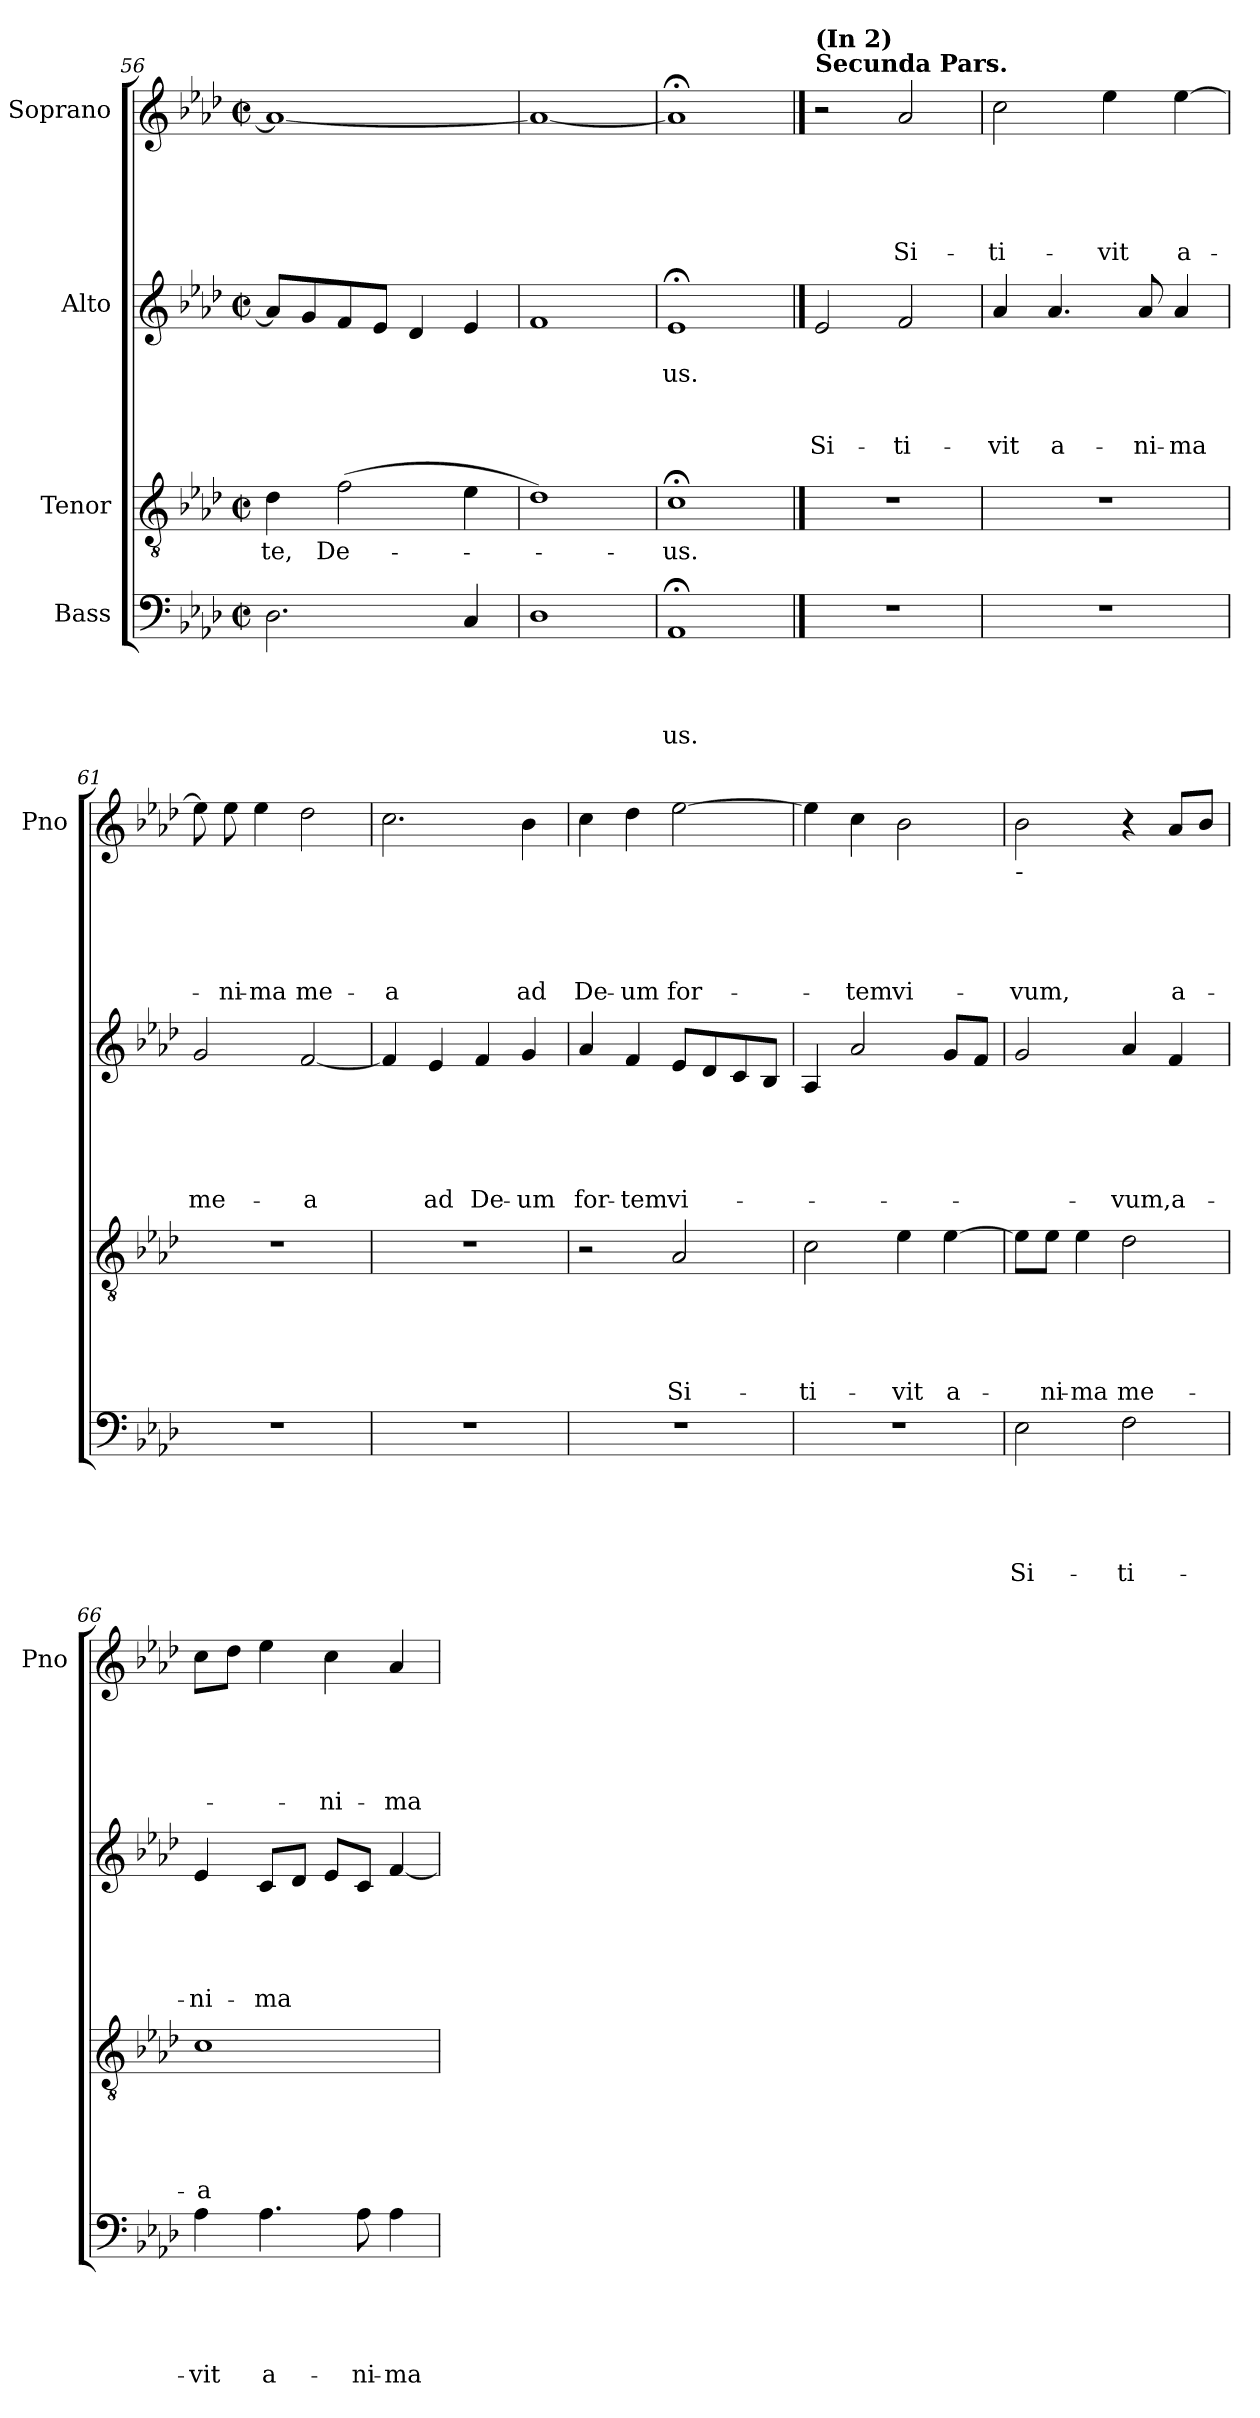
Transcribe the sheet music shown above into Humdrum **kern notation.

**kern	**text	**text	**text	**text	**text	**kern	**text	**text	**text	**text	**text	**kern	**text	**text	**text	**text	**text	**kern	**text	**text	**text	**text	**text
*part4	*part4	*part4	*part4	*part4	*part4	*part3	*part3	*part3	*part3	*part3	*part3	*part2	*part2	*part2	*part2	*part2	*part2	*part1	*part1	*part1	*part1	*part1	*part1
*staff4	*staff4	*staff4	*staff4	*staff4	*staff4	*staff3	*staff3	*staff3	*staff3	*staff3	*staff3	*staff2	*staff2	*staff2	*staff2	*staff2	*staff2	*staff1	*staff1	*staff1	*staff1	*staff1	*staff1
*I"Bass	*	*	*	*	*	*I"Tenor	*	*	*	*	*	*I"Alto	*	*	*	*	*	*I"Soprano	*	*	*	*	*
*	*	*	*	*	*	*	*	*	*	*	*	*	*	*	*	*	*	*I'Pno	*	*	*	*	*
!!LO:LB:g=z
*clefF4	*	*	*	*	*	*clefGv2	*	*	*	*	*	*clefG2	*	*	*	*	*	*clefG2	*	*	*	*	*
*k[b-e-a-d-]	*	*	*	*	*	*k[b-e-a-d-]	*	*	*	*	*	*k[b-e-a-d-]	*	*	*	*	*	*k[b-e-a-d-]	*	*	*	*	*
*A-:	*	*	*	*	*	*A-:	*	*	*	*	*	*A-:	*	*	*	*	*	*A-:	*	*	*	*	*
*M2/2	*	*	*	*	*	*M2/2	*	*	*	*	*	*M2/2	*	*	*	*	*	*M2/2	*	*	*	*	*
*met(c|)	*	*	*	*	*	*met(c|)	*	*	*	*	*	*met(c|)	*	*	*	*	*	*met(c|)	*	*	*	*	*
=56	=56	=56	=56	=56	=56	=56	=56	=56	=56	=56	=56	=56	=56	=56	=56	=56	=56	=56	=56	=56	=56	=56	=56
2.D-\	.	.	.	.	.	4d-\	te,	.	.	.	.	8a-/L]	.	.	.	.	.	1a-_	.	.	.	.	.
.	.	.	.	.	.	.	.	.	.	.	.	8g/	.	.	.	.	.	.	.	.	.	.	.
.	.	.	.	.	.	(2f\	De-	.	.	.	.	8f/	.	.	.	.	.	.	.	.	.	.	.
.	.	.	.	.	.	.	.	.	.	.	.	8e-/J	.	.	.	.	.	.	.	.	.	.	.
.	.	.	.	.	.	.	.	.	.	.	.	4d-/	.	.	.	.	.	.	.	.	.	.	.
4C/	.	.	.	.	.	4e-\	.	.	.	.	.	4e-/	.	.	.	.	.	.	.	.	.	.	.
=57	=57	=57	=57	=57	=57	=57	=57	=57	=57	=57	=57	=57	=57	=57	=57	=57	=57	=57	=57	=57	=57	=57	=57
1D-	.	.	.	.	.	1d-)	.	.	.	.	.	1f	.	.	.	.	.	1a-_	.	.	.	.	.
=58	=58	=58	=58	=58	=58	=58	=58	=58	=58	=58	=58	=58	=58	=58	=58	=58	=58	=58	=58	=58	=58	=58	=58
1AA-;<	.	.	.	-us.	.	1c;<	-us.	.	.	.	.	1e-;<	.	-us.	.	.	.	1a-;<]	.	.	.	.	.
==59	==59	==59	==59	==59	==59	==59	==59	==59	==59	==59	==59	==59	==59	==59	==59	==59	==59	==59	==59	==59	==59	==59	==59
!	!	!	!	!	!	!	!	!	!	!	!	!	!	!	!	!	!	!LO:TX:a:B:t=Secunda Pars.	!	!	!	!	!
!	!	!	!	!	!	!	!	!	!	!	!	!	!	!	!	!	!	!LO:TX:a:B:t=(In 2)	!	!	!	!	!
1r	.	.	.	.	.	1r	.	.	.	.	.	2e-/	.	.	.	.	Si-	2r	.	.	.	.	.
.	.	.	.	.	.	.	.	.	.	.	.	2f/	.	.	.	.	-ti-	2a-/	.	.	.	.	Si-
=60	=60	=60	=60	=60	=60	=60	=60	=60	=60	=60	=60	=60	=60	=60	=60	=60	=60	=60	=60	=60	=60	=60	=60
1r	.	.	.	.	.	1r	.	.	.	.	.	4a-/	.	.	.	.	-vit	2cc\	.	.	.	.	-ti-
.	.	.	.	.	.	.	.	.	.	.	.	4.a-/	.	.	.	.	a-	.	.	.	.	.	.
.	.	.	.	.	.	.	.	.	.	.	.	.	.	.	.	.	.	4ee-\	.	.	.	.	-vit
.	.	.	.	.	.	.	.	.	.	.	.	8a-/	.	.	.	.	-ni-	.	.	.	.	.	.
.	.	.	.	.	.	.	.	.	.	.	.	4a-/	.	.	.	.	-ma	[4ee-\	.	.	.	.	a-
=61	=61	=61	=61	=61	=61	=61	=61	=61	=61	=61	=61	=61	=61	=61	=61	=61	=61	=61	=61	=61	=61	=61	=61
1r	.	.	.	.	.	1r	.	.	.	.	.	2g/	.	.	.	.	me-	8ee-\]	.	.	.	.	.
.	.	.	.	.	.	.	.	.	.	.	.	.	.	.	.	.	.	8ee-\	.	.	.	.	-ni-
.	.	.	.	.	.	.	.	.	.	.	.	.	.	.	.	.	.	4ee-\	.	.	.	.	-ma
.	.	.	.	.	.	.	.	.	.	.	.	[2f/	.	.	.	.	-a	2dd-\	.	.	.	.	me-
=62	=62	=62	=62	=62	=62	=62	=62	=62	=62	=62	=62	=62	=62	=62	=62	=62	=62	=62	=62	=62	=62	=62	=62
1r	.	.	.	.	.	1r	.	.	.	.	.	4f/]	.	.	.	.	.	2.cc\	.	.	.	.	-a
.	.	.	.	.	.	.	.	.	.	.	.	4e-/	.	.	.	.	ad	.	.	.	.	.	.
.	.	.	.	.	.	.	.	.	.	.	.	4f/	.	.	.	.	De-	.	.	.	.	.	.
.	.	.	.	.	.	.	.	.	.	.	.	4g/	.	.	.	.	-um	4b-\	.	.	.	.	ad
!!LO:LB:g=z
=63	=63	=63	=63	=63	=63	=63	=63	=63	=63	=63	=63	=63	=63	=63	=63	=63	=63	=63	=63	=63	=63	=63	=63
1r	.	.	.	.	.	2r	.	.	.	.	.	4a-/	.	.	.	.	for-	4cc\	.	.	.	.	De-
.	.	.	.	.	.	.	.	.	.	.	.	4f/	.	.	.	.	-tem	4dd-\	.	.	.	.	-um
.	.	.	.	.	.	2A-/	.	.	.	.	Si-	8e-/L	.	.	.	.	vi-	[2ee-\	.	.	.	.	for-
.	.	.	.	.	.	.	.	.	.	.	.	8d-/	.	.	.	.	.	.	.	.	.	.	.
.	.	.	.	.	.	.	.	.	.	.	.	8c/	.	.	.	.	.	.	.	.	.	.	.
.	.	.	.	.	.	.	.	.	.	.	.	8B-/J	.	.	.	.	.	.	.	.	.	.	.
=64	=64	=64	=64	=64	=64	=64	=64	=64	=64	=64	=64	=64	=64	=64	=64	=64	=64	=64	=64	=64	=64	=64	=64
1r	.	.	.	.	.	2c\	.	.	.	.	-ti-	4A-/	.	.	.	.	.	4ee-\]	.	.	.	.	.
.	.	.	.	.	.	.	.	.	.	.	.	2a-/	.	.	.	.	.	4cc\	.	.	.	.	-tem
.	.	.	.	.	.	4e-\	.	.	.	.	-vit	.	.	.	.	.	.	2b-\	.	.	.	.	vi-
.	.	.	.	.	.	[4e-\	.	.	.	.	a-	8g/L	.	.	.	.	.	.	.	.	.	.	.
.	.	.	.	.	.	.	.	.	.	.	.	8f/J	.	.	.	.	.	.	.	.	.	.	.
=65	=65	=65	=65	=65	=65	=65	=65	=65	=65	=65	=65	=65	=65	=65	=65	=65	=65	=65	=65	=65	=65	=65	=65
!	!	!	!	!	!	!	!	!	!	!	!	!	!	!	!	!	!	!LO:TX:b:t=-	!	!	!	!	!
2E-\	.	.	.	.	Si-	8e-\L]	.	.	.	.	-­	2g/	.	.	.	.	-­-	2b-\	.	.	.	.	-vum,
.	.	.	.	.	.	8e-\J	.	.	.	.	ni-	.	.	.	.	.	.	.	.	.	.	.	.
.	.	.	.	.	.	4e-\	.	.	.	.	-ma	.	.	.	.	.	.	.	.	.	.	.	.
2F\	.	.	.	.	-ti-	2d-\	.	.	.	.	me-	4a-/	.	.	.	.	-vum,	4r	.	.	.	.	.
.	.	.	.	.	.	.	.	.	.	.	.	4f/	.	.	.	.	a-	8a-/L	.	.	.	.	a-
.	.	.	.	.	.	.	.	.	.	.	.	.	.	.	.	.	.	8b-/J	.	.	.	.	.
=66	=66	=66	=66	=66	=66	=66	=66	=66	=66	=66	=66	=66	=66	=66	=66	=66	=66	=66	=66	=66	=66	=66	=66
4A-\	.	.	.	.	-vit	1c	.	.	.	.	-a	4e-/	.	.	.	.	-ni-	8cc\L	.	.	.	.	.
.	.	.	.	.	.	.	.	.	.	.	.	.	.	.	.	.	.	8dd-\J	.	.	.	.	.
4.A-\	.	.	.	.	a-	.	.	.	.	.	.	8c/L	.	.	.	.	-ma	4ee-\	.	.	.	.	.
.	.	.	.	.	.	.	.	.	.	.	.	8d-/J	.	.	.	.	.	.	.	.	.	.	.
.	.	.	.	.	.	.	.	.	.	.	.	8e-/L	.	.	.	.	.	4cc\	.	.	.	.	-ni-
8A-\	.	.	.	.	-ni-	.	.	.	.	.	.	8c/J	.	.	.	.	.	.	.	.	.	.	.
4A-\	.	.	.	.	-ma	.	.	.	.	.	.	[4f/	.	.	.	.	.	4a-/	.	.	.	.	-ma
=	=	=	=	=	=	=	=	=	=	=	=	=	=	=	=	=	=	=	=	=	=	=	=
*-	*-	*-	*-	*-	*-	*-	*-	*-	*-	*-	*-	*-	*-	*-	*-	*-	*-	*-	*-	*-	*-	*-	*-
